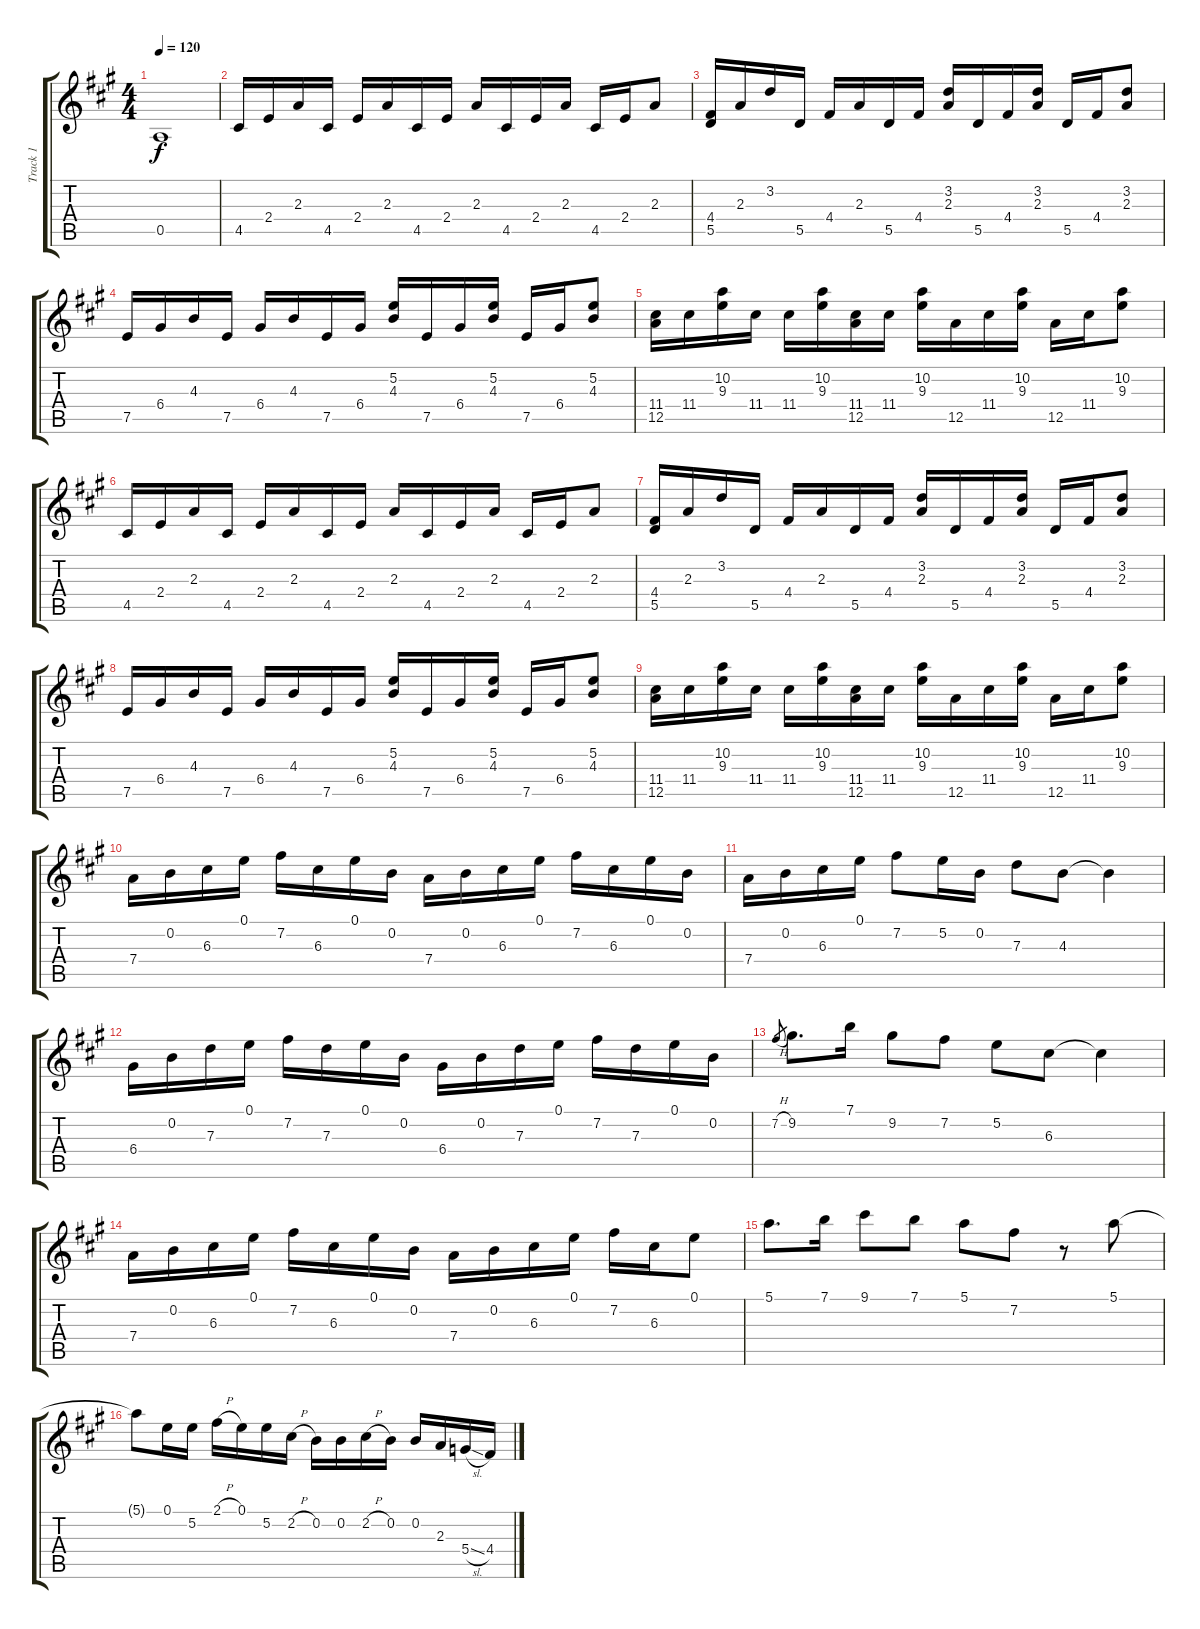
\track ("Track 1" "Track 1") {instrument electricguitarjazz}
\staff {score tabs}
\tuning (E4 B3 G3 D3 A2 E2) {hide}
\ts (4 4)
\tempo 120
\clef g2
\ks a
0.5.1{dy f} |
4.5.16 2.4.16 2.3.16 4.5.16 2.4.16 2.3.16 4.5.16 2.4.16 2.3.16 4.5.16 2.4.16 2.3.16 4.5.16 2.4.16 2.3.8 |
(4.4 5.5).16 2.3.16 3.2.16 5.5.16 4.4.16 2.3.16 5.5.16 4.4.16 (3.2 2.3).16 5.5.16 4.4.16 (3.2 2.3).16 5.5.16 4.4.16 (3.2 2.3).8 |
7.5.16 6.4.16 4.3.16 7.5.16 6.4.16 4.3.16 7.5.16 6.4.16 (5.2 4.3).16 7.5.16 6.4.16 (5.2 4.3).16 7.5.16 6.4.16 (5.2 4.3).8 |
(11.4 12.5).16 11.4.16 (10.2 9.3).16 11.4.16 11.4.16 (10.2 9.3).16 (11.4 12.5).16 11.4.16 (10.2 9.3).16 12.5.16 11.4.16 (10.2 9.3).16 12.5.16 11.4.16 (10.2 9.3).8 |
4.5.16 2.4.16 2.3.16 4.5.16 2.4.16 2.3.16 4.5.16 2.4.16 2.3.16 4.5.16 2.4.16 2.3.16 4.5.16 2.4.16 2.3.8 |
(4.4 5.5).16 2.3.16 3.2.16 5.5.16 4.4.16 2.3.16 5.5.16 4.4.16 (3.2 2.3).16 5.5.16 4.4.16 (3.2 2.3).16 5.5.16 4.4.16 (3.2 2.3).8 |
7.5.16 6.4.16 4.3.16 7.5.16 6.4.16 4.3.16 7.5.16 6.4.16 (5.2 4.3).16 7.5.16 6.4.16 (5.2 4.3).16 7.5.16 6.4.16 (5.2 4.3).8 |
(11.4 12.5).16 11.4.16 (10.2 9.3).16 11.4.16 11.4.16 (10.2 9.3).16 (11.4 12.5).16 11.4.16 (10.2 9.3).16 12.5.16 11.4.16 (10.2 9.3).16 12.5.16 11.4.16 (10.2 9.3).8 |
7.4.16 0.2.16 6.3.16 0.1.16 7.2.16 6.3.16 0.1.16 0.2.16 7.4.16 0.2.16 6.3.16 0.1.16 7.2.16 6.3.16 0.1.16 0.2.16 |
7.4.16 0.2.16 6.3.16 0.1.16 7.2.8 5.2.16 0.2.16 7.3.8 4.3.8 4.3{t}.4 |
6.4.16 0.2.16 7.3.16 0.1.16 7.2.16 7.3.16 0.1.16 0.2.16 6.4.16 0.2.16 7.3.16 0.1.16 7.2.16 7.3.16 0.1.16 0.2.16 |
7.2{h}.8{gr} 9.2.8{d} 7.1.16 9.2.8 7.2.8 5.2.8 6.3.8 6.3{t}.4 |
7.4.16 0.2.16 6.3.16 0.1.16 7.2.16 6.3.16 0.1.16 0.2.16 7.4.16 0.2.16 6.3.16 0.1.16 7.2.16 6.3.16 0.1.8 |
5.1.8{d} 7.1.16 9.1.8 7.1.8 5.1.8 7.2.8 r.8 5.1.8 |
5.1{t}.8 0.1.16 5.2.16 2.1{h}.16 0.1.16 5.2.16 2.2{h}.16 0.2.16 0.2.16 2.2{h}.16 0.2.16 0.2.16 2.3.16 5.4{sl}.16 4.4.16
